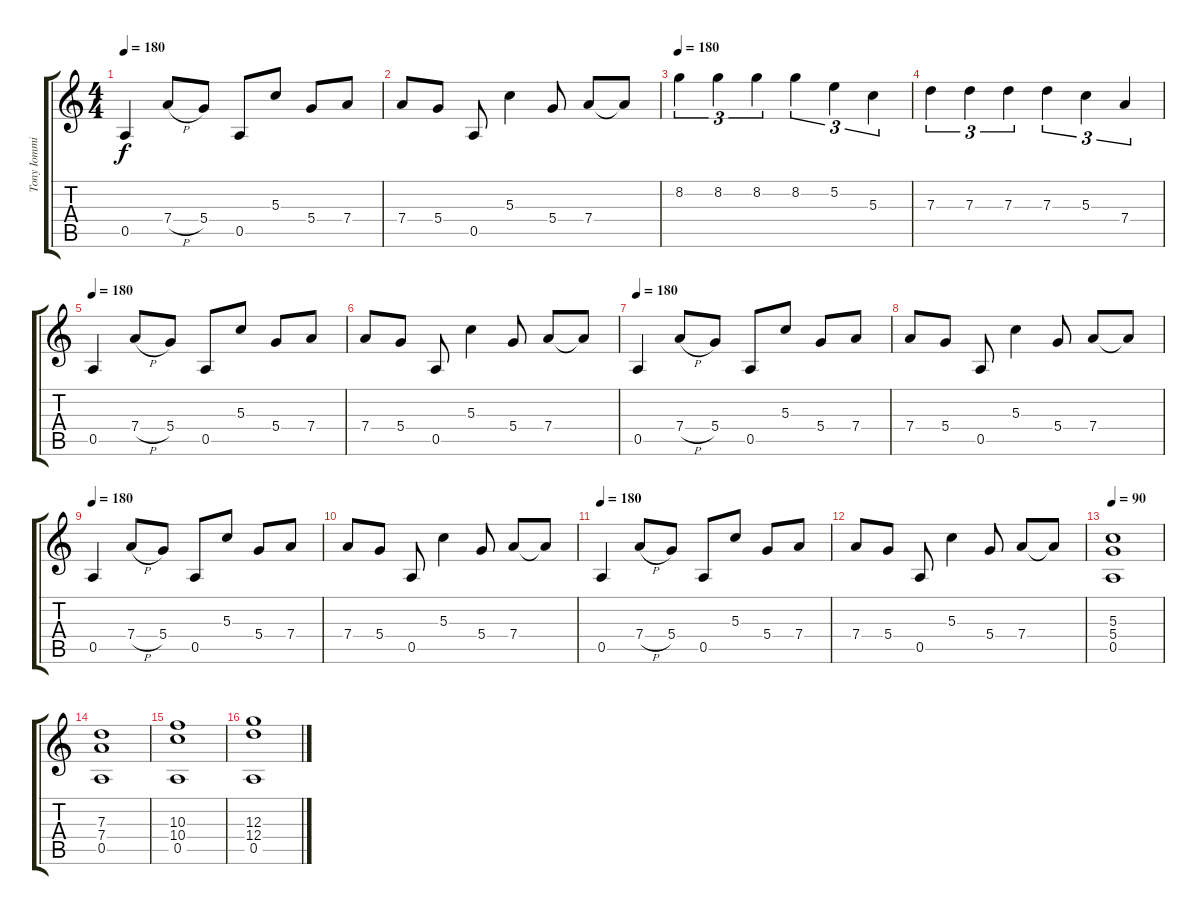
\track ("Tony Iommi" "Tony Iommi") {instrument distortionguitar}
\staff {score tabs}
\tuning (E4 B3 G3 D3 A2 E2) {hide}
\ts (4 4)
\tempo 180
\clef g2
\ks c
0.5.4{dy f} 7.4{h}.8 5.4.8 0.5.8 5.3.8 5.4.8 7.4.8 |
7.4.8 5.4.8 0.5.8 5.3.4 5.4.8 7.4.8 7.4{t}.8 |
\tempo 180
8.2.4{tu (3 2)} 8.2.4{tu (3 2)} 8.2.4{tu (3 2)} 8.2.4{tu (3 2)} 5.2.4{tu (3 2)} 5.3.4{tu (3 2)} |
7.3.4{tu (3 2)} 7.3.4{tu (3 2)} 7.3.4{tu (3 2)} 7.3.4{tu (3 2)} 5.3.4{tu (3 2)} 7.4.4{tu (3 2)} |
\tempo 180
0.5.4 7.4{h}.8 5.4.8 0.5.8 5.3.8 5.4.8 7.4.8 |
7.4.8 5.4.8 0.5.8 5.3.4 5.4.8 7.4.8 7.4{t}.8 |
\tempo 180
0.5.4 7.4{h}.8 5.4.8 0.5.8 5.3.8 5.4.8 7.4.8 |
7.4.8 5.4.8 0.5.8 5.3.4 5.4.8 7.4.8 7.4{t}.8 |
\tempo 180
0.5.4 7.4{h}.8 5.4.8 0.5.8 5.3.8 5.4.8 7.4.8 |
7.4.8 5.4.8 0.5.8 5.3.4 5.4.8 7.4.8 7.4{t}.8 |
\tempo 180
0.5.4 7.4{h}.8 5.4.8 0.5.8 5.3.8 5.4.8 7.4.8 |
7.4.8 5.4.8 0.5.8 5.3.4 5.4.8 7.4.8 7.4{t}.8 |
\tempo 90
(5.3 5.4 0.5).1 |
(7.3 7.4 0.5).1 |
(10.3 10.4 0.5).1 |
(12.3 12.4 0.5).1
